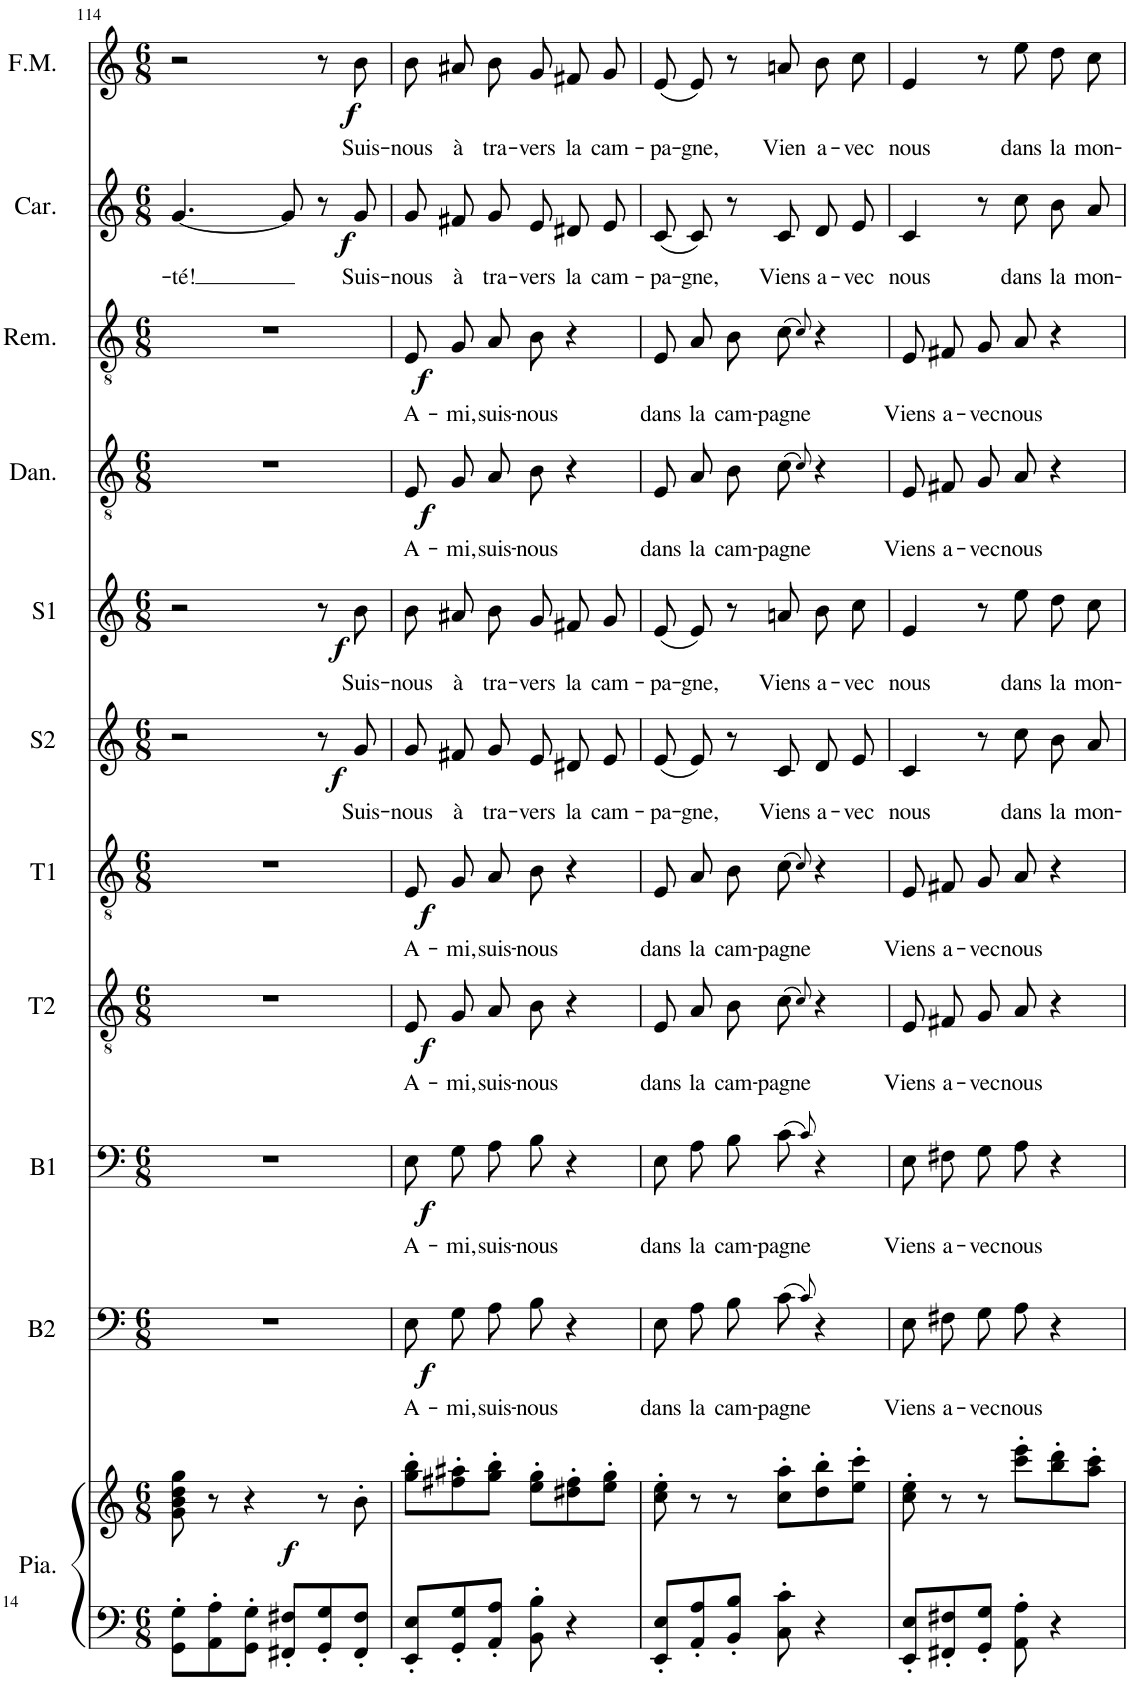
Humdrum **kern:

**kern	**kern	**dynam	**kern	**text	**dynam	**kern	**text	**dynam	**kern	**text	**dynam	**kern	**text	**dynam	**kern	**text	**dynam	**kern	**text	**dynam	**kern	**text	**dynam	**kern	**text	**dynam	**kern	**text	**dynam	**kern	**text	**dynam
*part11	*part11	*part11	*part10	*part10	*part10	*part9	*part9	*part9	*part8	*part8	*part8	*part7	*part7	*part7	*part6	*part6	*part6	*part5	*part5	*part5	*part4	*part4	*part4	*part3	*part3	*part3	*part2	*part2	*part2	*part1	*part1	*part1
*staff12	*staff11	*staff11/12	*staff10	*staff10	*staff10	*staff9	*staff9	*staff9	*staff8	*staff8	*staff8	*staff7	*staff7	*staff7	*staff6	*staff6	*staff6	*staff5	*staff5	*staff5	*staff4	*staff4	*staff4	*staff3	*staff3	*staff3	*staff2	*staff2	*staff2	*staff1	*staff1	*staff1
*I"Piano	*	*	*I"Basse 2	*	*	*I"Basse 1	*	*	*I"Ténor 2	*	*	*I"Ténor 1	*	*	*I"Soprano 2	*	*	*I"Soprano 1	*	*	*I"Dancairo	*	*	*I"Remendado	*	*	*I"Carmen	*	*	*I"Frasq/Merc	*	*
*I'Pia.	*	*	*I'B2	*	*	*I'B1	*	*	*I'T2	*	*	*I'T1	*	*	*I'S2	*	*	*I'S1	*	*	*I'Dan.	*	*	*I'Rem.	*	*	*I'Car.	*	*	*I'F.M.	*	*
!!LO:PB:g=z
*clefF4	*clefG2	*	*clefF4	*	*	*clefF4	*	*	*clefGv2	*	*	*clefGv2	*	*	*clefG2	*	*	*clefG2	*	*	*clefGv2	*	*	*clefGv2	*	*	*clefG2	*	*	*clefG2	*	*
*k[]	*k[]	*	*k[]	*	*	*k[]	*	*	*k[]	*	*	*k[]	*	*	*k[]	*	*	*k[]	*	*	*k[]	*	*	*k[]	*	*	*k[]	*	*	*k[]	*	*
*M6/8	*M6/8	*	*M6/8	*	*	*M6/8	*	*	*M6/8	*	*	*M6/8	*	*	*M6/8	*	*	*M6/8	*	*	*M6/8	*	*	*M6/8	*	*	*M6/8	*	*	*M6/8	*	*
=114	=114	=114	=114	=114	=114	=114	=114	=114	=114	=114	=114	=114	=114	=114	=114	=114	=114	=114	=114	=114	=114	=114	=114	=114	=114	=114	=114	=114	=114	=114	=114	=114
!	!	!	!	!	!	!	!	!	!	!	!	!	!	!	!	!	!	!	!	!	!	!	!	!	!	!	!	!LO:LY:b	!	!	!	!
*	*^	*	*	*	*	*	*	*	*	*	*	*	*	*	*	*	*	*	*	*	*	*	*	*	*	*	*	*	*	*	*	*
8GG\' 8G\'L	8g\ 8b\ 8dd\ 8gg\	4.ryy	.	2.r	.	.	2.r	.	.	2.r	.	.	2.r	.	.	2r	.	.	2r	.	.	2.r	.	.	2.r	.	.	[4.g/	-té!	.	2r	.	.
8AA\' 8A\'	8r	.	.	.	.	.	.	.	.	.	.	.	.	.	.	.	.	.	.	.	.	.	.	.	.	.	.	.	.	.	.	.	.
8GG\' 8G\'J	4r	.	.	.	.	.	.	.	.	.	.	.	.	.	.	.	.	.	.	.	.	.	.	.	.	.	.	.	.	.	.	.	.
!	!	!	!LO:DY:b	!	!	!	!	!	!	!	!	!	!	!	!	!	!	!	!	!	!	!	!	!	!	!	!	!	!	!	!	!	!
8FF#X/' 8F#X/'L	.	4.ryy	f	.	.	.	.	.	.	.	.	.	.	.	.	.	.	.	.	.	.	.	.	.	.	.	.	8g/]	.	.	.	.	.
!	!	!	!	!	!	!	!	!	!	!	!	!	!	!	!	!	!	!LO:DY:b	!	!	!LO:DY:b	!	!	!	!	!	!	!	!	!	!	!	!
8GG/' 8G/'	8r	.	.	.	.	.	.	.	.	.	.	.	.	.	.	8r	.	f	8r	.	f	.	.	.	.	.	.	8r	.	.	8r	.	.
!	!	!	!	!	!	!	!	!	!	!	!	!	!	!	!	!	!LO:LY:b	!	!	!LO:LY:b	!	!	!	!	!	!	!	!	!LO:LY:b	!LO:DY:b	!	!LO:LY:b	!LO:DY:b
8FF#/' 8F#/'J	8b'\	.	.	.	.	.	.	.	.	.	.	.	.	.	.	8g/	Suis-	.	8b\	Suis-	.	.	.	.	.	.	.	8g/	Suis-	f	8b\	Suis-	f
=115	=115	=115	=115	=115	=115	=115	=115	=115	=115	=115	=115	=115	=115	=115	=115	=115	=115	=115	=115	=115	=115	=115	=115	=115	=115	=115	=115	=115	=115	=115	=115	=115	=115
!	!	!	!	!	!LO:LY:b	!LO:DY:b	!	!LO:LY:b	!LO:DY:b	!	!LO:LY:b	!LO:DY:b	!	!LO:LY:b	!LO:DY:b	!	!LO:LY:b	!	!	!LO:LY:b	!	!	!LO:LY:b	!LO:DY:b	!	!LO:LY:b	!LO:DY:b	!	!LO:LY:b	!	!	!LO:LY:b	!
*	*v	*v	*	*	*	*	*	*	*	*	*	*	*	*	*	*	*	*	*	*	*	*	*	*	*	*	*	*	*	*	*	*	*
8EE/' 8E/'L	8gg\' 8bb\'L	.	8E\L	A-	f	8E\L	A-	f	8E/L	A-	f	8E/L	A-	f	8g/L	-nous	.	8b\L	-nous	.	8E/L	A-	f	8E/L	A-	f	8g/L	-nous	.	8b\L	-nous	.
!	!	!	!	!LO:LY:b	!	!	!LO:LY:b	!	!	!LO:LY:b	!	!	!LO:LY:b	!	!	!LO:LY:b	!	!	!LO:LY:b	!	!	!LO:LY:b	!	!	!LO:LY:b	!	!	!LO:LY:b	!	!	!LO:LY:b	!
8GG/' 8G/'	8ff#X\' 8aa#X\'	.	8G\	-mi,	.	8G\	-mi,	.	8G/	-mi,	.	8G/	-mi,	.	8f#X/	à	.	8a#X\	à	.	8G/	-mi,	.	8G/	-mi,	.	8f#X/	à	.	8a#X\	à	.
!	!	!	!	!LO:LY:b	!	!	!LO:LY:b	!	!	!LO:LY:b	!	!	!LO:LY:b	!	!	!LO:LY:b	!	!	!LO:LY:b	!	!	!LO:LY:b	!	!	!LO:LY:b	!	!	!LO:LY:b	!	!	!LO:LY:b	!
8AA/' 8A/'J	8gg\' 8bb\'J	.	8A\J	suis-	.	8A\J	suis-	.	8A/J	suis-	.	8A/J	suis-	.	8g/J	tra-	.	8b\J	tra-	.	8A/J	suis-	.	8A/J	suis-	.	8g/J	tra-	.	8b\J	tra-	.
!	!	!	!	!LO:LY:b	!	!	!LO:LY:b	!	!	!LO:LY:b	!	!	!LO:LY:b	!	!	!LO:LY:b	!	!	!LO:LY:b	!	!	!LO:LY:b	!	!	!LO:LY:b	!	!	!LO:LY:b	!	!	!LO:LY:b	!
8BB\' 8B\'	8ee\' 8gg\'L	.	8B\	-nous	.	8B\	-nous	.	8B\	-nous	.	8B\	-nous	.	8e/L	-vers	.	8g/L	-vers	.	8B\	-nous	.	8B\	-nous	.	8e/L	-vers	.	8g/L	-vers	.
!	!	!	!	!	!	!	!	!	!	!	!	!	!	!	!	!LO:LY:b	!	!	!LO:LY:b	!	!	!	!	!	!	!	!	!LO:LY:b	!	!	!LO:LY:b	!
4r	8dd#X\' 8ff#\'	.	4r	.	.	4r	.	.	4r	.	.	4r	.	.	8d#X/	la	.	8f#X/	la	.	4r	.	.	4r	.	.	8d#X/	la	.	8f#X/	la	.
!	!	!	!	!	!	!	!	!	!	!	!	!	!	!	!	!LO:LY:b	!	!	!LO:LY:b	!	!	!	!	!	!	!	!	!LO:LY:b	!	!	!LO:LY:b	!
.	8ee\' 8gg\'J	.	.	.	.	.	.	.	.	.	.	.	.	.	8e/J	cam-	.	8g/J	cam-	.	.	.	.	.	.	.	8e/J	cam-	.	8g/J	cam-	.
=116	=116	=116	=116	=116	=116	=116	=116	=116	=116	=116	=116	=116	=116	=116	=116	=116	=116	=116	=116	=116	=116	=116	=116	=116	=116	=116	=116	=116	=116	=116	=116	=116
!	!	!	!	!LO:LY:b	!	!	!LO:LY:b	!	!	!LO:LY:b	!	!	!LO:LY:b	!	!	!LO:LY:b	!	!	!LO:LY:b	!	!	!LO:LY:b	!	!	!LO:LY:b	!	!	!LO:LY:b	!	!	!LO:LY:b	!
8EE/' 8E/'L	8cc\' 8ee\'	.	8E\L	dans	.	8E\L	dans	.	8E/L	dans	.	8E/L	dans	.	(8e/L	-pa-	.	(8e/L	-pa-	.	8E/L	dans	.	8E/L	dans	.	(8c/L	-pa-	.	(8e/L	-pa-	.
!	!	!	!	!LO:LY:b	!	!	!LO:LY:b	!	!	!LO:LY:b	!	!	!LO:LY:b	!	!	!LO:LY:b	!	!	!LO:LY:b	!	!	!LO:LY:b	!	!	!LO:LY:b	!	!	!LO:LY:b	!	!	!LO:LY:b	!
8AA/' 8A/'	8r	.	8A\	la	.	8A\	la	.	8A/	la	.	8A/	la	.	8e/J)	-gne,	.	8e/J)	-gne,	.	8A/	la	.	8A/	la	.	8c/J)	-gne,	.	8e/J)	-gne,	.
!	!	!	!	!LO:LY:b	!	!	!LO:LY:b	!	!	!LO:LY:b	!	!	!LO:LY:b	!	!	!	!	!	!	!	!	!LO:LY:b	!	!	!LO:LY:b	!	!	!	!	!	!	!
8BB/' 8B/'J	8r	.	8B\J	cam-	.	8B\J	cam-	.	8B/J	cam-	.	8B/J	cam-	.	8r	.	.	8r	.	.	8B/J	cam-	.	8B/J	cam-	.	8r	.	.	8r	.	.
!	!	!	!	!LO:LY:b	!	!	!LO:LY:b	!	!	!LO:LY:b	!	!	!LO:LY:b	!	!	!LO:LY:b	!	!	!LO:LY:b	!	!	!LO:LY:b	!	!	!LO:LY:b	!	!	!LO:LY:b	!	!	!LO:LY:b	!
8C\' 8c\'	8cc\' 8aa\'L	.	(8c\	-pagne	.	(8c\	-pagne	.	(8c\	-pagne	.	(8c\	-pagne	.	8c/L	Viens	.	8an\L	Viens	.	(8c\	-pagne	.	(8c\	-pagne	.	8c/L	Viens	.	8an\L	Vien	.
.	.	.	8qc/)	.	.	8qc/)	.	.	8qc/)	.	.	8qc/)	.	.	.	.	.	.	.	.	8qc/)	.	.	8qc/)	.	.	.	.	.	.	.	.
!	!	!	!	!	!	!	!	!	!	!	!	!	!	!	!	!LO:LY:b	!	!	!LO:LY:b	!	!	!	!	!	!	!	!	!LO:LY:b	!	!	!LO:LY:b	!
4r	8dd\' 8bb\'	.	4r	.	.	4r	.	.	4r	.	.	4r	.	.	8d/	a-	.	8b\	a-	.	4r	.	.	4r	.	.	8d/	a-	.	8b\	a-	.
!	!	!	!	!	!	!	!	!	!	!	!	!	!	!	!	!LO:LY:b	!	!	!LO:LY:b	!	!	!	!	!	!	!	!	!LO:LY:b	!	!	!LO:LY:b	!
.	8ee\' 8ccc\'J	.	.	.	.	.	.	.	.	.	.	.	.	.	8e/J	-vec	.	8cc\J	-vec	.	.	.	.	.	.	.	8e/J	-vec	.	8cc\J	-vec	.
=117	=117	=117	=117	=117	=117	=117	=117	=117	=117	=117	=117	=117	=117	=117	=117	=117	=117	=117	=117	=117	=117	=117	=117	=117	=117	=117	=117	=117	=117	=117	=117	=117
!	!	!	!	!LO:LY:b	!	!	!LO:LY:b	!	!	!LO:LY:b	!	!	!LO:LY:b	!	!	!LO:LY:b	!	!	!LO:LY:b	!	!	!LO:LY:b	!	!	!LO:LY:b	!	!	!LO:LY:b	!	!	!LO:LY:b	!
8EE/' 8E/'L	8cc\' 8ee\'	.	8E\L	Viens	.	8E\L	Viens	.	8E/L	Viens	.	8E/L	Viens	.	4c/	nous	.	4e/	nous	.	8E/L	Viens	.	8E/L	Viens	.	4c/	nous	.	4e/	nous	.
!	!	!	!	!LO:LY:b	!	!	!LO:LY:b	!	!	!LO:LY:b	!	!	!LO:LY:b	!	!	!	!	!	!	!	!	!LO:LY:b	!	!	!LO:LY:b	!	!	!	!	!	!	!
8FF#X/' 8F#X/'	8r	.	8F#X\	a-	.	8F#X\	a-	.	8F#X/	a-	.	8F#X/	a-	.	.	.	.	.	.	.	8F#X/	a-	.	8F#X/	a-	.	.	.	.	.	.	.
!	!	!	!	!LO:LY:b	!	!	!LO:LY:b	!	!	!LO:LY:b	!	!	!LO:LY:b	!	!	!	!	!	!	!	!	!LO:LY:b	!	!	!LO:LY:b	!	!	!	!	!	!	!
8GG/' 8G/'J	8r	.	8G\J	-vec	.	8G\J	-vec	.	8G/J	-vec	.	8G/J	-vec	.	8r	.	.	8r	.	.	8G/J	-vec	.	8G/J	-vec	.	8r	.	.	8r	.	.
!	!	!	!	!LO:LY:b	!	!	!LO:LY:b	!	!	!LO:LY:b	!	!	!LO:LY:b	!	!	!LO:LY:b	!	!	!LO:LY:b	!	!	!LO:LY:b	!	!	!LO:LY:b	!	!	!LO:LY:b	!	!	!LO:LY:b	!
8AA\' 8A\'	8ccc\' 8eee\'L	.	8A\	nous	.	8A\	nous	.	8A/	nous	.	8A/	nous	.	8cc\L	dans	.	8ee\L	dans	.	8A/	nous	.	8A/	nous	.	8cc\L	dans	.	8ee\L	dans	.
!	!	!	!	!	!	!	!	!	!	!	!	!	!	!	!	!LO:LY:b	!	!	!LO:LY:b	!	!	!	!	!	!	!	!	!LO:LY:b	!	!	!LO:LY:b	!
4r	8bb\' 8ddd\'	.	4r	.	.	4r	.	.	4r	.	.	4r	.	.	8b\	la	.	8dd\	la	.	4r	.	.	4r	.	.	8b\	la	.	8dd\	la	.
!	!	!	!	!	!	!	!	!	!	!	!	!	!	!	!	!LO:LY:b	!	!	!LO:LY:b	!	!	!	!	!	!	!	!	!LO:LY:b	!	!	!LO:LY:b	!
.	8aa\' 8ccc\'J	.	.	.	.	.	.	.	.	.	.	.	.	.	8a\J	mon-	.	8cc\J	mon-	.	.	.	.	.	.	.	8a\J	mon-	.	8cc\J	mon-	.
=	=	=	=	=	=	=	=	=	=	=	=	=	=	=	=	=	=	=	=	=	=	=	=	=	=	=	=	=	=	=	=	=
*-	*-	*-	*-	*-	*-	*-	*-	*-	*-	*-	*-	*-	*-	*-	*-	*-	*-	*-	*-	*-	*-	*-	*-	*-	*-	*-	*-	*-	*-	*-	*-	*-
